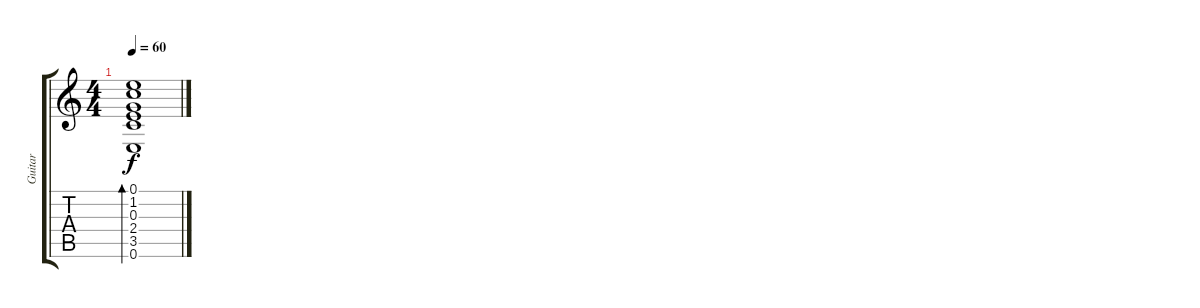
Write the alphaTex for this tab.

\track ("Guitar" "Guitar") {instrument acousticguitarnylon}
\staff {score tabs}
\tuning (E4 B3 G3 D3 A2 E2) {hide}
\ts (4 4)
\tempo 60
\clef g2
\ks c
(0.1 1.2 0.3 2.4 3.5 0.6).1{bd 60 dy f}
